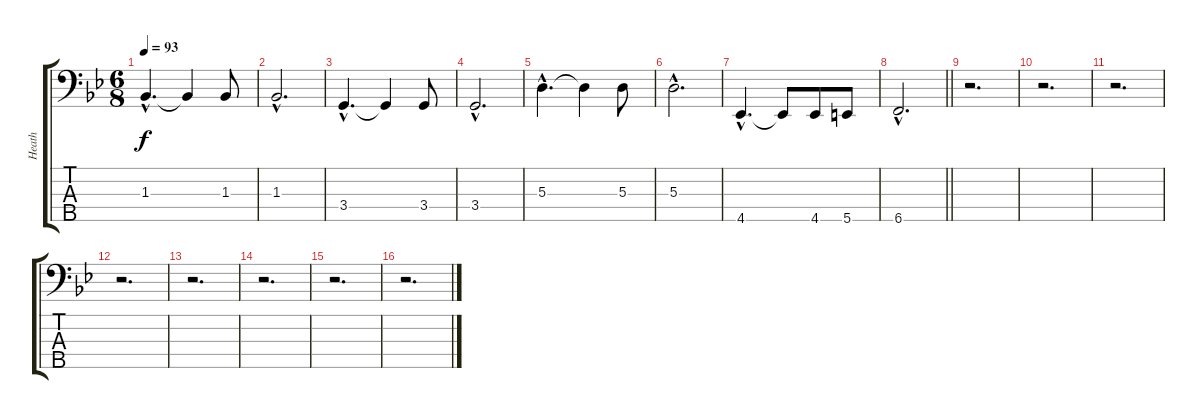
\track ("Heath" "Heath") {instrument electricbassfinger}
\staff {score tabs}
\tuning (G2 D2 A1 E1 B0) {hide}
\ts (6 8)
\tempo 93
\clef f4
\ks bb
1.3{hac}.4{d dy f} 1.3{t}.4 1.3.8 |
1.3{hac}.2{d} |
3.4{hac}.4{d} 3.4{t}.4 3.4.8 |
3.4{hac}.2{d} |
5.3{hac}.4{d} 5.3{t}.4 5.3.8 |
5.3{hac}.2{d} |
4.5{hac}.4{d} 4.5{t}.8 4.5.8 5.5.8 |
\barLineRight lightlight
6.5{hac}.2{d} |
r.2{d} |
r.2{d} |
r.2{d} |
r.2{d} |
r.2{d} |
r.2{d} |
r.2{d} |
r.2{d}
